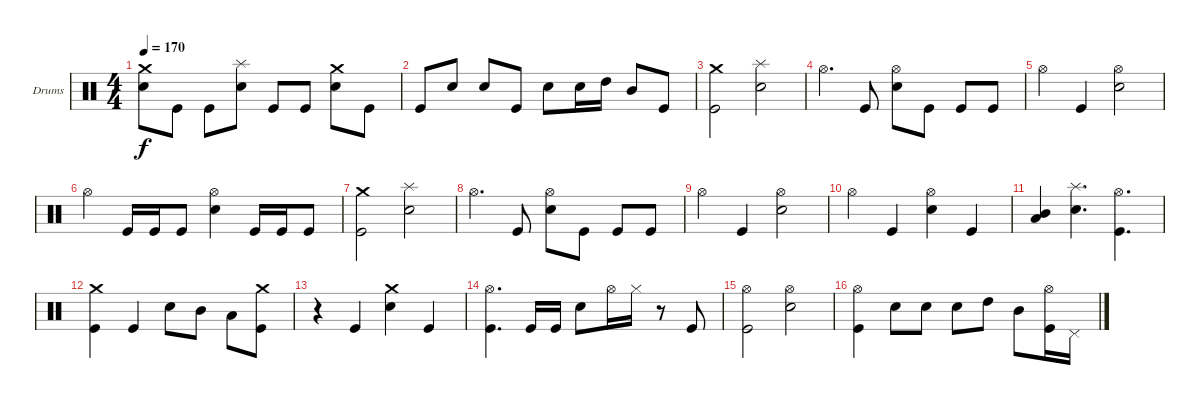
\bracketExtendMode groupsimilarinstruments
\firstSystemTrackNameOrientation horizontal
\otherSystemsTrackNameOrientation horizontal
\track ("Drumkit" "Drums") {instrument percussion}
\staff {score}
\articulation defaults
\ts (4 4)
\tempo 170
\clef neutral
\ks c
("Crash medium (hit)" "Snare (hit) 2").8{dy f} "Kick (hit)".8 "Kick (hit)".8 ("Splash (hit)" "Snare (hit) 2").8 "Kick (hit)".8 "Kick (hit)".8 ("Crash medium (hit)" "Snare (hit) 2").8 "Kick (hit)".8 |
"Kick (hit)".8 "Snare (hit) 2".8 "Snare (hit) 2".8 "Kick (hit)".8 "Snare (hit) 2".8 "Snare (hit) 2".16 "High Tom (hit)".16 "Mid Tom (hit)".8 "Kick (hit)".8 |
("Crash medium (hit)" "Kick (hit)").2 ("Splash (hit)" "Snare (hit) 2").2 |
"Hi-Hat (open)".4{d} "Kick (hit)".8 ("Hi-Hat (open)" "Snare (hit) 2").8 "Kick (hit)".8 "Kick (hit)".8 "Kick (hit)".8 |
"Hi-Hat (open)".4 "Kick (hit)".4 ("Hi-Hat (open)" "Snare (hit) 2").2 |
"Hi-Hat (open)".4 "Kick (hit)".16 "Kick (hit)".16 "Kick (hit)".8 ("Hi-Hat (open)" "Snare (hit) 2").4 "Kick (hit)".16 "Kick (hit)".16 "Kick (hit)".8 |
("Crash medium (hit)" "Kick (hit)").2 ("Splash (hit)" "Snare (hit) 2").2 |
"Hi-Hat (open)".4{d} "Kick (hit)".8 ("Hi-Hat (open)" "Snare (hit) 2").8 "Kick (hit)".8 "Kick (hit)".8 "Kick (hit)".8 |
"Hi-Hat (open)".4 "Kick (hit)".4 ("Hi-Hat (open)" "Snare (hit) 2").2 |
"Hi-Hat (open)".4 "Kick (hit)".4 ("Hi-Hat (open)" "Snare (hit) 2").4 "Kick (hit)".4 |
("Mid Tom (hit)" "Low Tom (hit)").4 ("Splash (hit)" "Snare (hit) 2").4{d} ("Hi-Hat (open)" "Kick (hit)").4{d} |
("Crash medium (hit)" "Kick (hit)").4 "Kick (hit)".4 "Snare (hit) 2".8 "Mid Tom (hit)".8 "Low Tom (hit)".8 ("Crash medium (hit)" "Kick (hit)").8 |
r.4 "Kick (hit)".4 ("Crash medium (hit)" "Snare (hit) 2").4 "Kick (hit)".4 |
("Hi-Hat (open)" "Kick (hit)").4{d} "Kick (hit)".16 "Kick (hit)".16 "Snare (hit) 2".8 "Hi-Hat (open)".16 "Hi-Hat (closed)".16 r.8 "Kick (hit)".8 |
("Hi-Hat (open)" "Kick (hit)").2 ("Hi-Hat (open)" "Snare (hit) 2").2 |
("Hi-Hat (open)" "Kick (hit)").4 "Snare (hit) 2".8 "Snare (hit) 2".8 "Snare (hit) 2".8 "High Tom (hit)".8 "Mid Tom (hit)".8 ("Hi-Hat (open)" "Kick (hit)").16 "Pedal Hi-Hat (hit)".16
